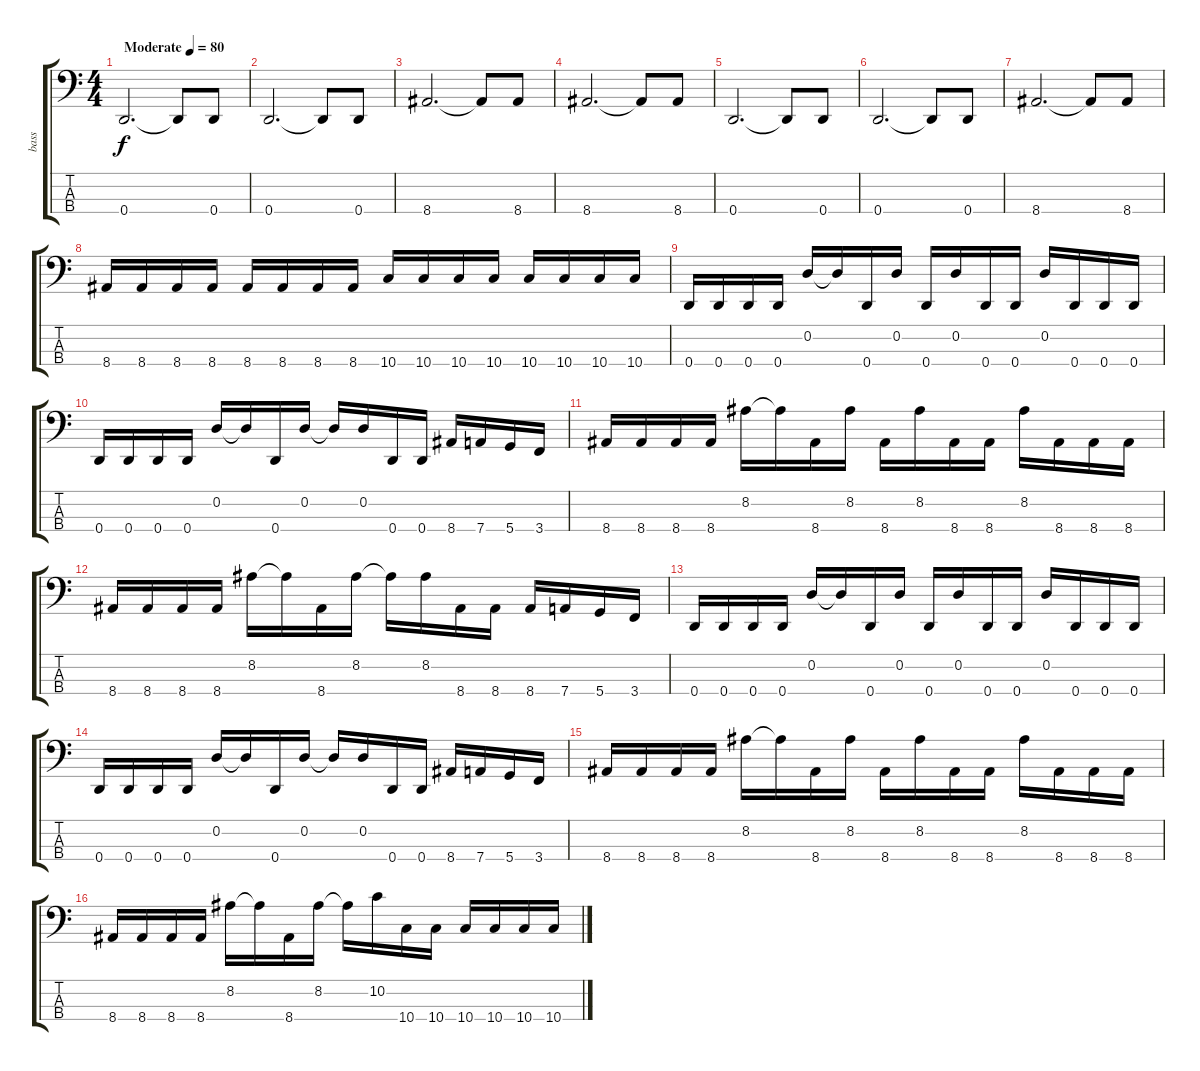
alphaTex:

\track ("bass" "bass") {instrument electricbassfinger}
\staff {score tabs}
\tuning (G2 D2 A1 D1) {hide}
\ts (4 4)
\tempo (80 "Moderate")
\clef f4
\ks c
0.4.2{d dy f instrument electricbassfinger} 0.4{t}.8 0.4.8 |
0.4.2{d} 0.4{t}.8 0.4.8 |
8.4.2{d} 8.4{t}.8 8.4.8 |
8.4.2{d} 8.4{t}.8 8.4.8 |
0.4.2{d} 0.4{t}.8 0.4.8 |
0.4.2{d} 0.4{t}.8 0.4.8 |
8.4.2{d} 8.4{t}.8 8.4.8 |
8.4.16 8.4.16 8.4.16 8.4.16 8.4.16 8.4.16 8.4.16 8.4.16 10.4.16 10.4.16 10.4.16 10.4.16 10.4.16 10.4.16 10.4.16 10.4.16 |
0.4.16 0.4.16 0.4.16 0.4.16 0.2.16 0.2{t}.16 0.4.16 0.2.16 0.4.16 0.2.16 0.4.16 0.4.16 0.2.16 0.4.16 0.4.16 0.4.16 |
0.4.16 0.4.16 0.4.16 0.4.16 0.2.16 0.2{t}.16 0.4.16 0.2.16 0.2{t}.16 0.2.16 0.4.16 0.4.16 8.4.16 7.4.16 5.4.16 3.4.16 |
8.4.16 8.4.16 8.4.16 8.4.16 8.2.16 8.2{t}.16 8.4.16 8.2.16 8.4.16 8.2.16 8.4.16 8.4.16 8.2.16 8.4.16 8.4.16 8.4.16 |
8.4.16 8.4.16 8.4.16 8.4.16 8.2.16 8.2{t}.16 8.4.16 8.2.16 8.2{t}.16 8.2.16 8.4.16 8.4.16 8.4.16 7.4.16 5.4.16 3.4.16 |
0.4.16 0.4.16 0.4.16 0.4.16 0.2.16 0.2{t}.16 0.4.16 0.2.16 0.4.16 0.2.16 0.4.16 0.4.16 0.2.16 0.4.16 0.4.16 0.4.16 |
0.4.16 0.4.16 0.4.16 0.4.16 0.2.16 0.2{t}.16 0.4.16 0.2.16 0.2{t}.16 0.2.16 0.4.16 0.4.16 8.4.16 7.4.16 5.4.16 3.4.16 |
8.4.16 8.4.16 8.4.16 8.4.16 8.2.16 8.2{t}.16 8.4.16 8.2.16 8.4.16 8.2.16 8.4.16 8.4.16 8.2.16 8.4.16 8.4.16 8.4.16 |
8.4.16 8.4.16 8.4.16 8.4.16 8.2.16 8.2{t}.16 8.4.16 8.2.16 8.2{t}.16 10.2.16 10.4.16 10.4.16 10.4.16 10.4.16 10.4.16 10.4.16
